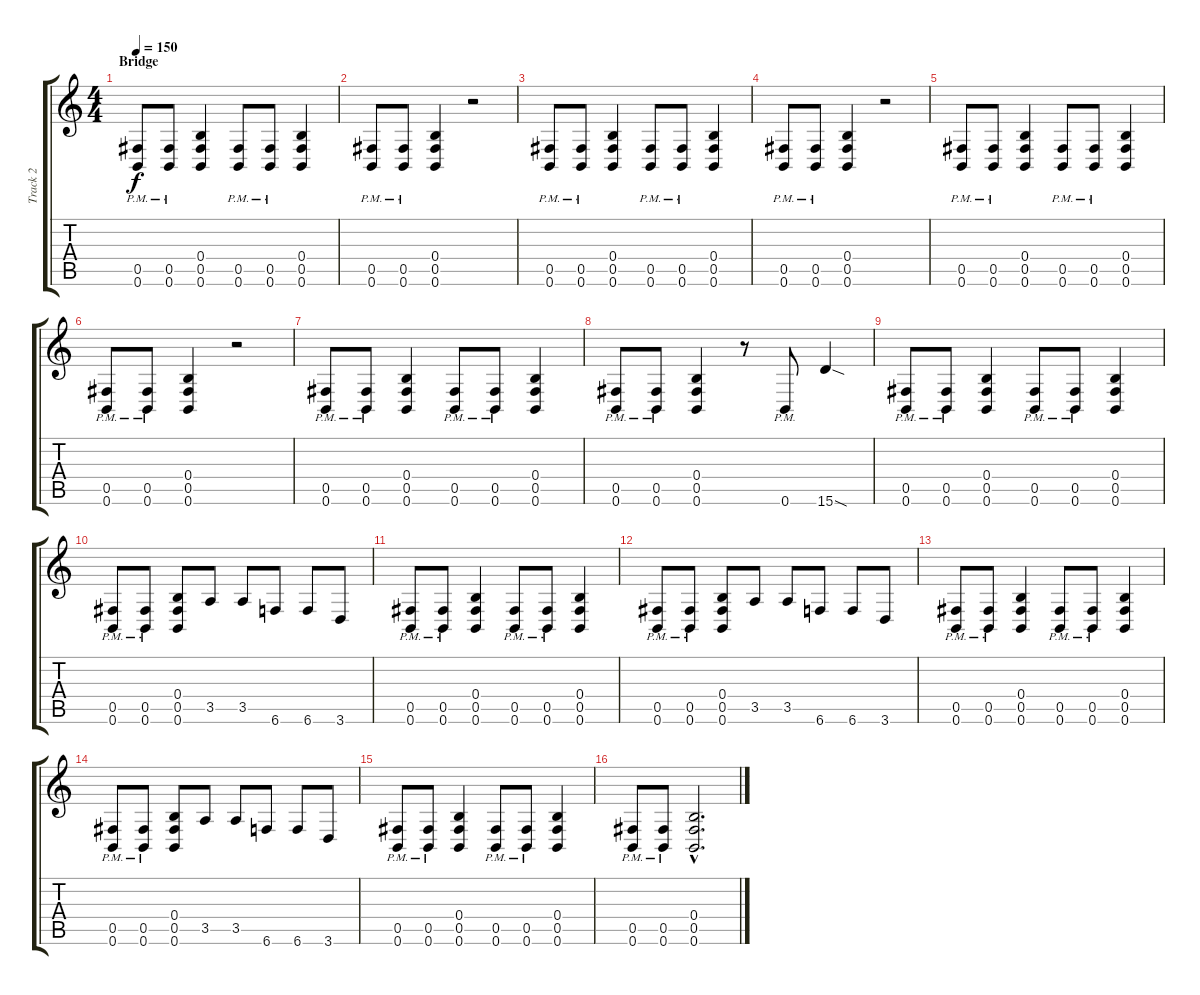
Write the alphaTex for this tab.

\track ("Track 2" "Track 2") {instrument distortionguitar}
\staff {score tabs}
\tuning (Db4 Ab3 E3 B2 Gb2 B1) {hide}
\ts (4 4)
\section ("" "Bridge")
\tempo 150
\clef g2
\ks c
(0.5{pm} 0.6{pm}).8{dy f} (0.5{pm} 0.6{pm}).8 (0.4 0.5 0.6).4 (0.5{pm} 0.6{pm}).8 (0.5{pm} 0.6{pm}).8 (0.4 0.5 0.6).4 |
(0.5{pm} 0.6{pm}).8 (0.5{pm} 0.6{pm}).8 (0.4 0.5 0.6).4 r.2 |
(0.5{pm} 0.6{pm}).8 (0.5{pm} 0.6{pm}).8 (0.4 0.5 0.6).4 (0.5{pm} 0.6{pm}).8 (0.5{pm} 0.6{pm}).8 (0.4 0.5 0.6).4 |
(0.5{pm} 0.6{pm}).8 (0.5{pm} 0.6{pm}).8 (0.4 0.5 0.6).4 r.2 |
(0.5{pm} 0.6{pm}).8 (0.5{pm} 0.6{pm}).8 (0.4 0.5 0.6).4 (0.5{pm} 0.6{pm}).8 (0.5{pm} 0.6{pm}).8 (0.4 0.5 0.6).4 |
(0.5{pm} 0.6{pm}).8 (0.5{pm} 0.6{pm}).8 (0.4 0.5 0.6).4 r.2 |
(0.5{pm} 0.6{pm}).8 (0.5{pm} 0.6{pm}).8 (0.4 0.5 0.6).4 (0.5{pm} 0.6{pm}).8 (0.5{pm} 0.6{pm}).8 (0.4 0.5 0.6).4 |
(0.5{pm} 0.6{pm}).8 (0.5{pm} 0.6{pm}).8 (0.4 0.5 0.6).4 r.8 0.6{pm}.8 15.6{sod}.4 |
(0.5{pm} 0.6{pm}).8 (0.5{pm} 0.6{pm}).8 (0.4 0.5 0.6).4 (0.5{pm} 0.6{pm}).8 (0.5{pm} 0.6{pm}).8 (0.4 0.5 0.6).4 |
(0.5{pm} 0.6{pm}).8 (0.5{pm} 0.6{pm}).8 (0.4 0.5 0.6).8 3.5.8 3.5.8 6.6.8 6.6.8 3.6.8 |
(0.5{pm} 0.6{pm}).8 (0.5{pm} 0.6{pm}).8 (0.4 0.5 0.6).4 (0.5{pm} 0.6{pm}).8 (0.5{pm} 0.6{pm}).8 (0.4 0.5 0.6).4 |
(0.5{pm} 0.6{pm}).8 (0.5{pm} 0.6{pm}).8 (0.4 0.5 0.6).8 3.5.8 3.5.8 6.6.8 6.6.8 3.6.8 |
(0.5{pm} 0.6{pm}).8 (0.5{pm} 0.6{pm}).8 (0.4 0.5 0.6).4 (0.5{pm} 0.6{pm}).8 (0.5{pm} 0.6{pm}).8 (0.4 0.5 0.6).4 |
(0.5{pm} 0.6{pm}).8 (0.5{pm} 0.6{pm}).8 (0.4 0.5 0.6).8 3.5.8 3.5.8 6.6.8 6.6.8 3.6.8 |
(0.5{pm} 0.6{pm}).8 (0.5{pm} 0.6{pm}).8 (0.4 0.5 0.6).4 (0.5{pm} 0.6{pm}).8 (0.5{pm} 0.6{pm}).8 (0.4 0.5 0.6).4 |
(0.5{pm} 0.6{pm}).8 (0.5{pm} 0.6{pm}).8 (0.4{hac} 0.5{hac} 0.6{hac}).2{d}
